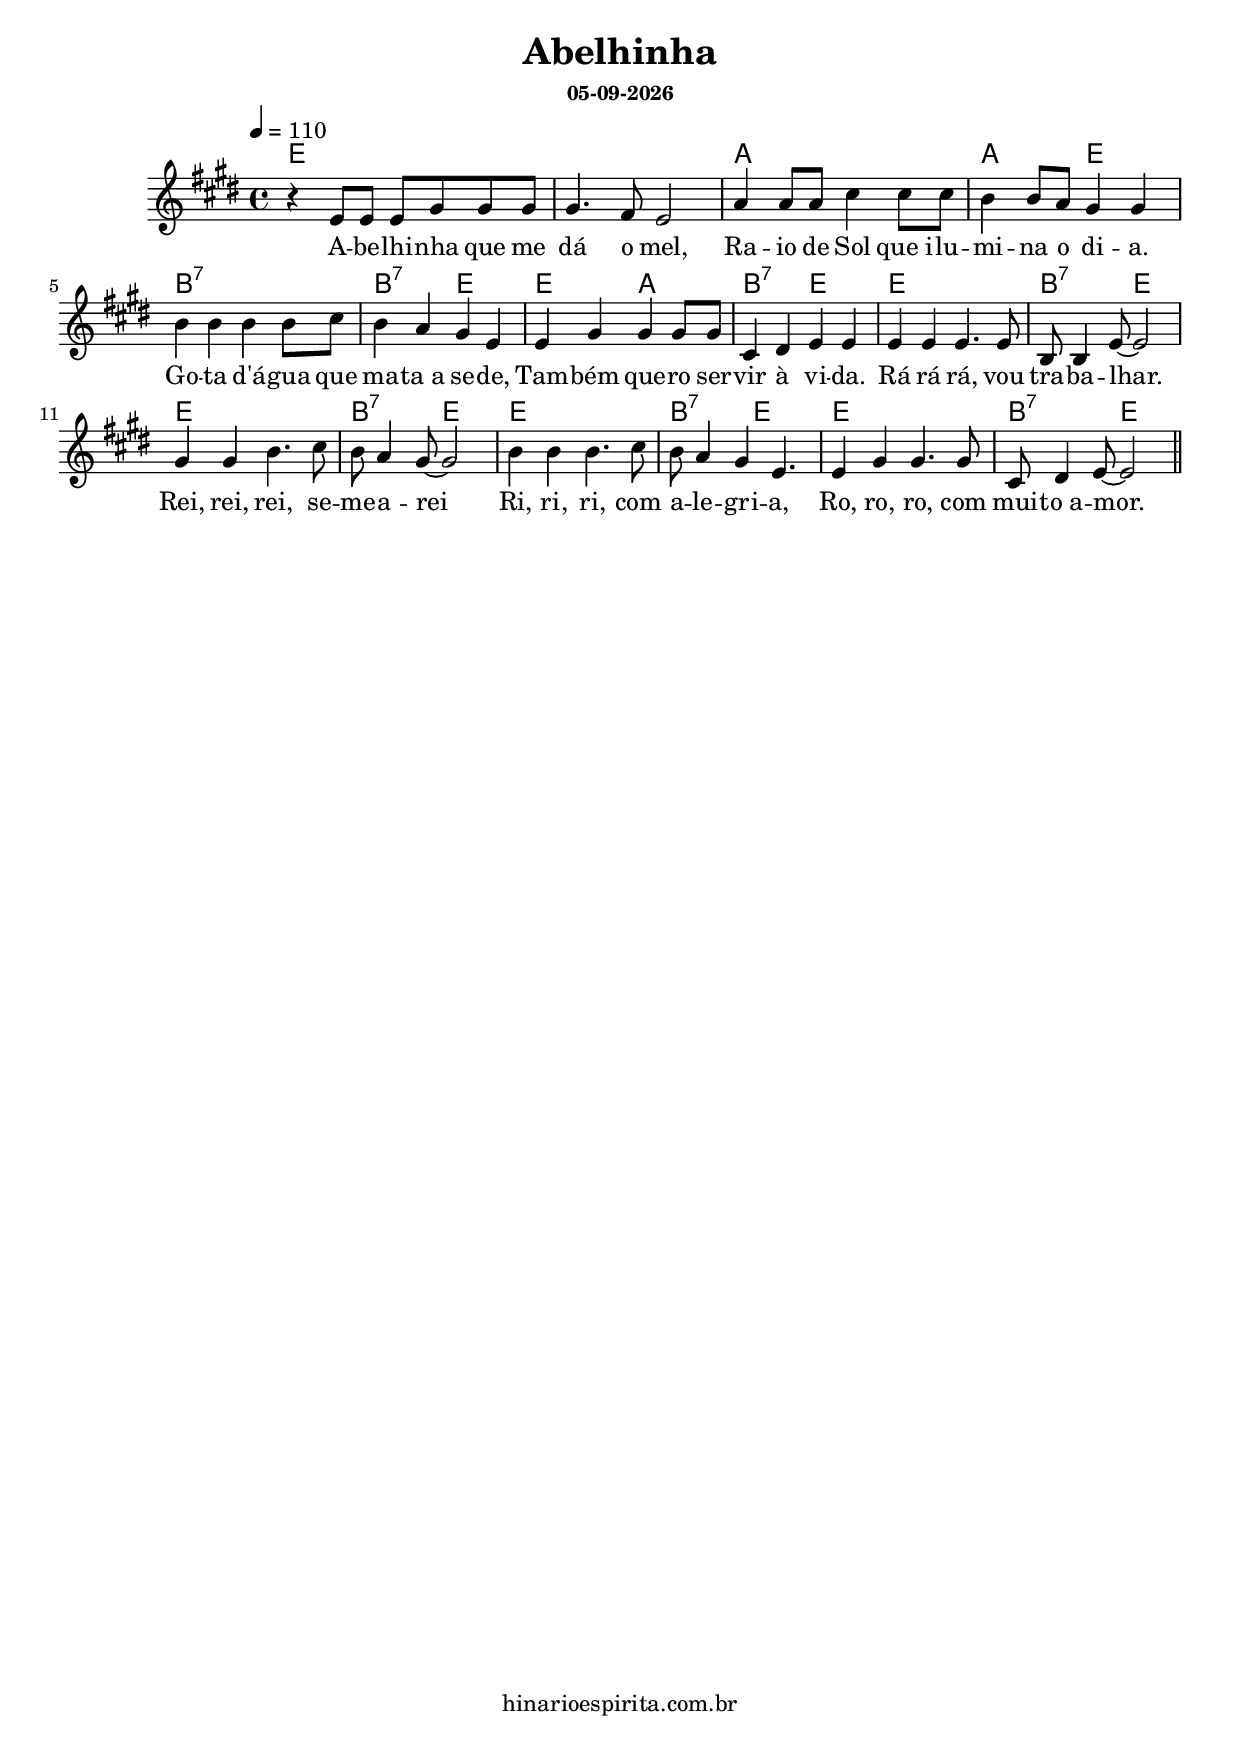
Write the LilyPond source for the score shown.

\version "2.16.0"
\pointAndClickOff

\header {
  title = "Abelhinha"
  subsubtitle = #(strftime "%d-%m-%Y" (localtime (current-time)))
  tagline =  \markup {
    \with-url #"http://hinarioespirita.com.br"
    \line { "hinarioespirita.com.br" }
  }
}

melodia = \relative c' {
  \key e \major
  \time 4/4
  \tempo 4 = 110
  \clef treble

  % 1
  r4 e8 e e gis gis gis | gis4. fis8 e2 | 
  a4 a8 a cis4 cis8 cis | b4 b8 a gis4 gis |
  b4 b b b8 cis | b4 a gis e |
  e gis gis gis8 gis | cis,4 dis e e |
  e e e4. e8 | b8 b4 e8~ e2 |
  gis4 gis b4. cis8 | b a4 gis8~ gis2 |
  b4 b b4. cis8 | b8 a4 gis e4. |
  e4 gis gis4. gis8 | cis,8 dis4 e8~ e2 \bar "||"
}

letra = \lyricmode {
  A -- be -- lhi -- nha que me dá o mel,  
  Ra -- io de Sol que_i -- lu -- mi -- na o di -- a.  
  Go -- ta d'á -- gua que ma -- ta_a se -- de,  
  Tam -- bém que -- ro ser -- vir à vi -- da.  
    
  Rá rá rá, vou tra -- ba -- lhar.  
  Rei, rei, rei, se -- me -- a -- rei  
  Ri, ri, ri, com a -- le -- gri -- a,  
  Ro, ro, ro, com mui -- to_a -- mor.    
}

harmonia = \chordmode {
  \set majorSevenSymbol = \markup { 7M }
  \repeat percent 2 {e1}
  a~ a2 e
  b1:7~ b2:7 e~ e a b:7 e~
  e1 b2:7 e2~
  e1 b2:7 e2~
  e1 b2:7 e2~
  e1 b2:7 e2~
}

\score {
  <<
    \new ChordNames { \harmonia }
    \new Staff <<
      \new Voice = "melodia" { \melodia }
      \lyricsto "melodia" \new Lyrics \letra
      \set Staff.midiInstrument = #"acoustic grand"
    >>
  >>
  \layout {}
  \midi {}
}
